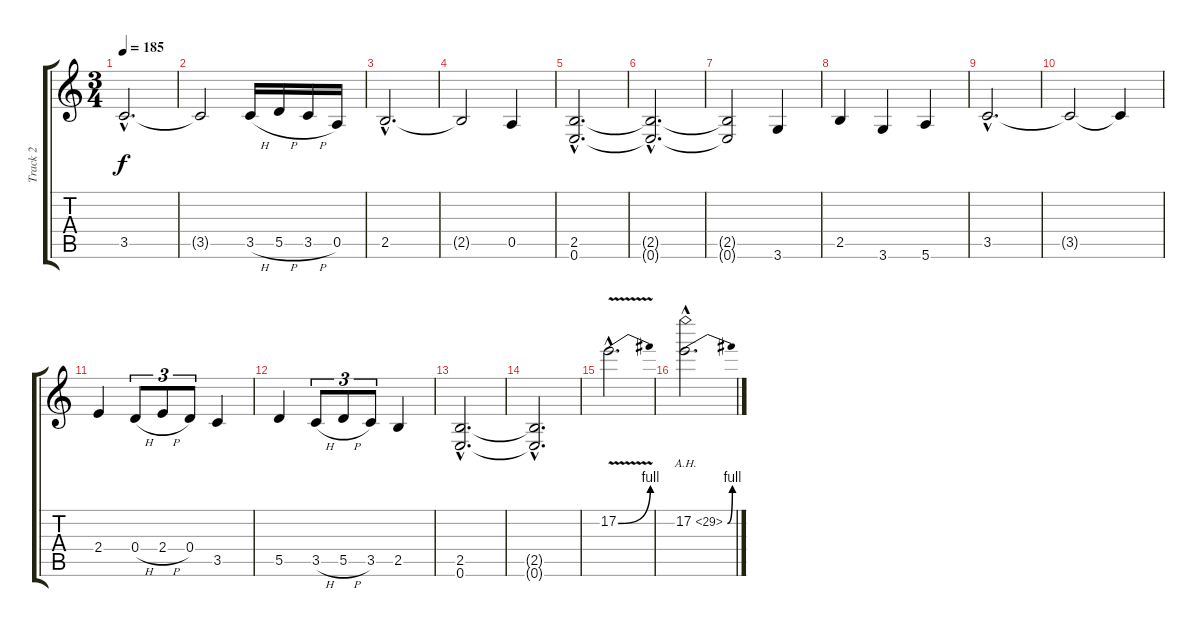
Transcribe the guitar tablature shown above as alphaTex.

\track ("Track 2" "Track 2") {instrument distortionguitar}
\staff {score tabs}
\tuning (E4 B3 G3 D3 A2 E2) {hide}
\ts (3 4)
\tempo 185
\clef g2
\ks c
3.5{hac}.2{d dy f} |
3.5{t}.2 3.5{h}.16 5.5{h}.16 3.5{h}.16 0.5.16 |
2.5{hac}.2{d} |
2.5{t}.2 0.5.4 |
(2.5{hac} 0.6{hac}).2{d} |
(2.5{hac t} 0.6{hac t}).2{d} |
(2.5{t} 0.6{t}).2 3.6.4 |
2.5.4 3.6.4 5.6.4 |
3.5{hac}.2{d} |
3.5{t}.2 3.5{t}.4 |
2.4.4 0.4{h}.8{tu (3 2)} 2.4{h}.8{tu (3 2)} 0.4.8{tu (3 2)} 3.5.4 |
5.5.4 3.5{h}.8{tu (3 2)} 5.5{h}.8{tu (3 2)} 3.5.8{tu (3 2)} 2.5.4 |
(2.5{hac} 0.6{hac}).2{d} |
(2.5{hac t} 0.6{hac t}).2{d} |
17.2{be (bend 0 0 60 4) v hac}.2{d} |
17.2{be (bend 0 0 60 4) ah 12 hac}.2{d}
